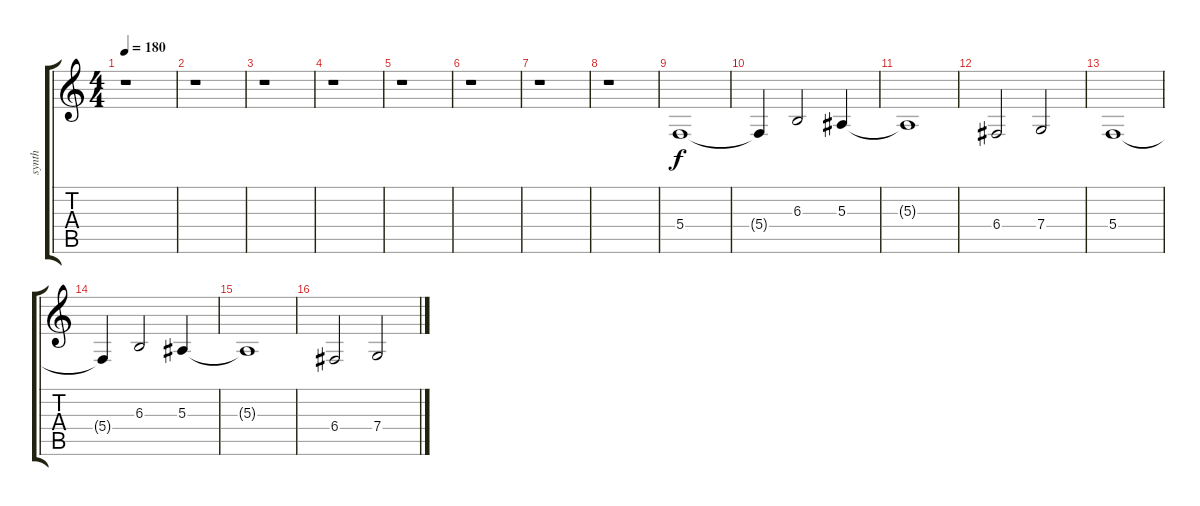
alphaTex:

\track ("synth" "synth") {instrument pad5bowed}
\staff {score tabs}
\tuning (D4 A3 F3 C3 G2 C2) {hide}
\ts (4 4)
\tempo 180
\clef g2
\ks c
r.1{dy f} |
r.1 |
r.1 |
r.1 |
r.1 |
r.1 |
r.1 |
r.1 |
5.4.1 |
5.4{t}.4 6.3.2 5.3.4 |
5.3{t}.1 |
6.4.2 7.4.2 |
5.4.1 |
5.4{t}.4 6.3.2 5.3.4 |
5.3{t}.1 |
6.4.2 7.4.2
